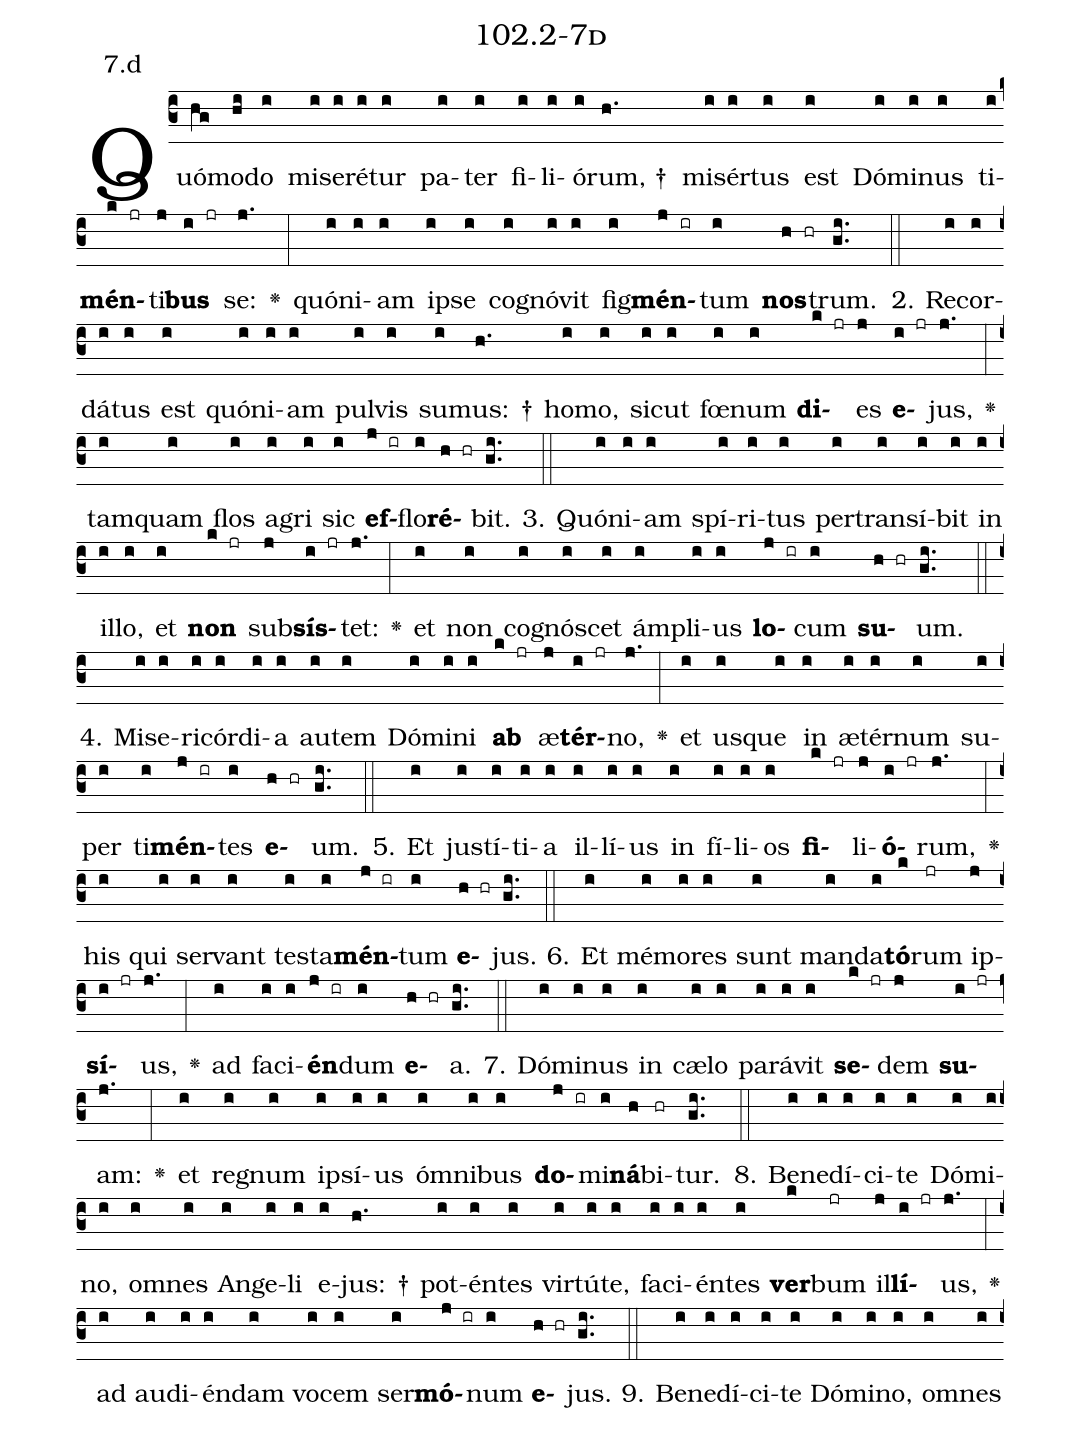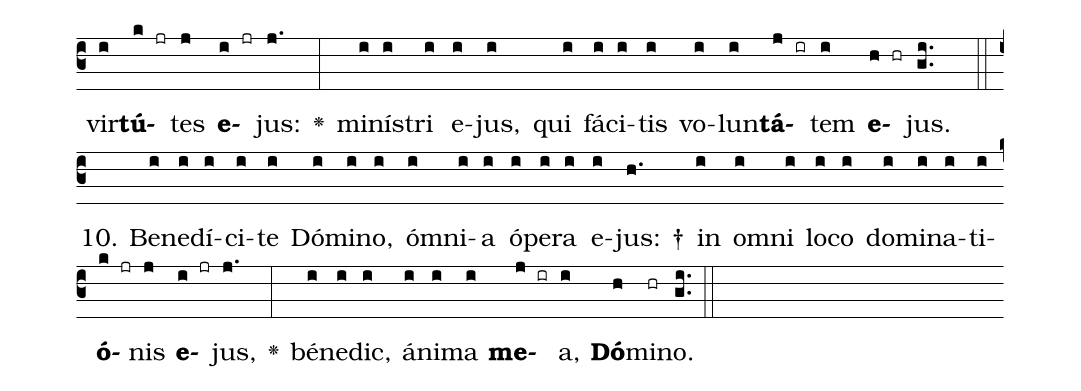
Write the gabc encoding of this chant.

name: 102.2-7d;
annotation: 7.d;
%%
(c3)Quó(hg)mo(hi)do(i) mi(i)se(i)ré(i)tur(i) pa(i)ter(i) fi(i)li(i)ó(i)rum, †(h.) mi(i)sér(i)tus(i) est(i) Dó(i)mi(i)nus(i) ti(i)<b>mén</b>(k jr)ti(j)<b>bus</b>(i jr) se:(j.) <v>\greheightstar</v>(:) quón(i)i(i)am(i) ip(i)se(i) co(i)gnó(i)vit(i) fig(i)<b>mén</b>(j ir)tum(i) <b>nos</b>(h hr)trum.(gi..) (::)
2. Re(i)cor(i)dá(i)tus(i) est(i) quón(i)i(i)am(i) pul(i)vis(i) su(i)mus: †(h.) ho(i)mo,(i) sic(i)ut(i) fœ(i)num(i) <b>di</b>(k jr)es(j) <b>e</b>(i jr)jus,(j.) <v>\greheightstar</v>(:) tam(i)quam(i) flos(i) a(i)gri(i) sic(i) <b>ef</b>(j ir)flo(i)<b>ré</b>(h hr)bit.(gi..) (::)
3. Quón(i)i(i)am(i) spí(i)ri(i)tus(i) per(i)trans(i)í(i)bit(i) in(i) il(i)lo,(i) et(i) <b>non</b>(k jr) sub(j)<b>sís</b>(i jr)tet:(j.) <v>\greheightstar</v>(:) et(i) non(i) co(i)gnó(i)scet(i) ám(i)pli(i)us(i) <b>lo</b>(j ir)cum(i) <b>su</b>(h hr)um.(gi..) (::)
4. Mi(i)se(i)ri(i)cór(i)di(i)a(i) au(i)tem(i) Dó(i)mi(i)ni(i) <b>ab</b>(k jr) æ(j)<b>tér</b>(i jr)no,(j.) <v>\greheightstar</v>(:) et(i) us(i)que(i) in(i) æ(i)tér(i)num(i) su(i)per(i) ti(i)<b>mén</b>(j ir)tes(i) <b>e</b>(h hr)um.(gi..) (::)
5. Et(i) jus(i)tí(i)ti(i)a(i) il(i)lí(i)us(i) in(i) fí(i)li(i)os(i) <b>fi</b>(k jr)li(j)<b>ó</b>(i jr)rum,(j.) <v>\greheightstar</v>(:) his(i) qui(i) ser(i)vant(i) tes(i)ta(i)<b>mén</b>(j ir)tum(i) <b>e</b>(h hr)jus.(gi..) (::)
6. Et(i) mé(i)mo(i)res(i) sunt(i) man(i)da(i)<b>tó</b>(k)rum(jr) ip(j)<b>sí</b>(i jr)us,(j.) <v>\greheightstar</v>(:) ad(i) fa(i)ci(i)<b>én</b>(j ir)dum(i) <b>e</b>(h hr)a.(gi..) (::)
7. Dó(i)mi(i)nus(i) in(i) cæ(i)lo(i) pa(i)rá(i)vit(i) <b>se</b>(k jr)dem(j) <b>su</b>(i jr)am:(j.) <v>\greheightstar</v>(:) et(i) re(i)gnum(i) ip(i)sí(i)us(i) óm(i)ni(i)bus(i) <b>do</b>(j ir)mi(i)<b>ná</b>(h)bi(hr)tur.(gi..) (::)
8. Be(i)ne(i)dí(i)ci(i)te(i) Dó(i)mi(i)no,(i) om(i)nes(i) An(i)ge(i)li(i) e(i)jus: †(h.) pot(i)én(i)tes(i) vir(i)tú(i)te,(i) fa(i)ci(i)én(i)tes(i) <b>ver</b>(k)bum(jr) il(j)<b>lí</b>(i jr)us,(j.) <v>\greheightstar</v>(:) ad(i) au(i)di(i)én(i)dam(i) vo(i)cem(i) ser(i)<b>mó</b>(j ir)num(i) <b>e</b>(h hr)jus.(gi..) (::)
9. Be(i)ne(i)dí(i)ci(i)te(i) Dó(i)mi(i)no,(i) om(i)nes(i) vir(i)<b>tú</b>(k jr)tes(j) <b>e</b>(i jr)jus:(j.) <v>\greheightstar</v>(:) mi(i)nís(i)tri(i) e(i)jus,(i) qui(i) fá(i)ci(i)tis(i) vo(i)lun(i)<b>tá</b>(j ir)tem(i) <b>e</b>(h hr)jus.(gi..) (::)
10. Be(i)ne(i)dí(i)ci(i)te(i) Dó(i)mi(i)no,(i) óm(i)ni(i)a(i) ó(i)pe(i)ra(i) e(i)jus: †(h.) in(i) om(i)ni(i) lo(i)co(i) do(i)mi(i)na(i)ti(i)<b>ó</b>(k jr)nis(j) <b>e</b>(i jr)jus,(j.) <v>\greheightstar</v>(:) bé(i)ne(i)dic,(i) á(i)ni(i)ma(i) <b>me</b>(j ir)a,(i) <b>Dó</b>(h)mi(hr)no.(gi..) (::)
